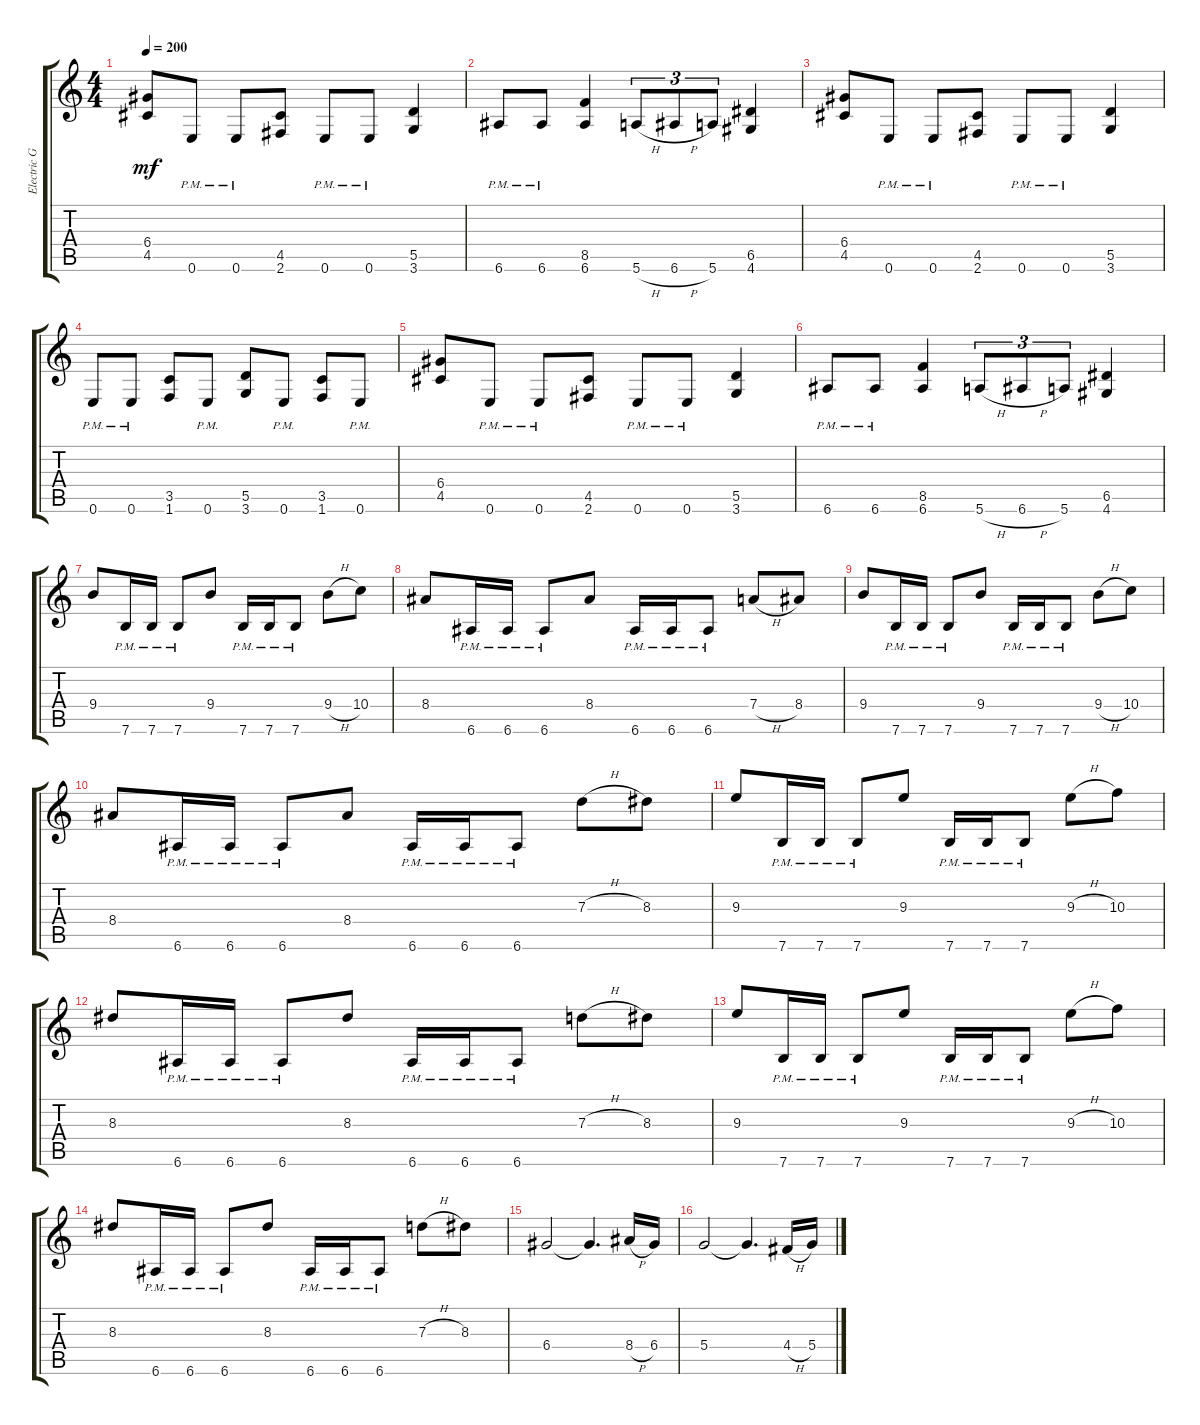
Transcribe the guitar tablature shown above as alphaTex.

\track ("Electric Guitar" "Electric G") {instrument distortionguitar}
\staff {score tabs}
\tuning (E4 B3 G3 D3 A2 E2) {hide}
\ts (4 4)
\tempo 200
\clef g2
\ks c
(6.4 4.5).8{dy mf} 0.6{pm}.8 0.6{pm}.8 (4.5 2.6).8 0.6{pm}.8 0.6{pm}.8 (5.5 3.6).4 |
6.6{pm}.8 6.6{pm}.8 (8.5 6.6).4 5.6{h}.8{tu (3 2)} 6.6{h}.8{tu (3 2)} 5.6.8{tu (3 2)} (6.5 4.6).4 |
(6.4 4.5).8 0.6{pm}.8 0.6{pm}.8 (4.5 2.6).8 0.6{pm}.8 0.6{pm}.8 (5.5 3.6).4 |
0.6{pm}.8 0.6{pm}.8 (3.5 1.6).8 0.6{pm}.8 (5.5 3.6).8 0.6{pm}.8 (3.5 1.6).8 0.6{pm}.8 |
(6.4 4.5).8 0.6{pm}.8 0.6{pm}.8 (4.5 2.6).8 0.6{pm}.8 0.6{pm}.8 (5.5 3.6).4 |
6.6{pm}.8 6.6{pm}.8 (8.5 6.6).4 5.6{h}.8{tu (3 2)} 6.6{h}.8{tu (3 2)} 5.6.8{tu (3 2)} (6.5 4.6).4 |
9.4.8 7.6{pm}.16 7.6{pm}.16 7.6{pm}.8 9.4.8 7.6{pm}.16 7.6{pm}.16 7.6{pm}.8 9.4{h}.8 10.4.8 |
8.4.8 6.6{pm}.16 6.6{pm}.16 6.6{pm}.8 8.4.8 6.6{pm}.16 6.6{pm}.16 6.6{pm}.8 7.4{h}.8 8.4.8 |
9.4.8 7.6{pm}.16 7.6{pm}.16 7.6{pm}.8 9.4.8 7.6{pm}.16 7.6{pm}.16 7.6{pm}.8 9.4{h}.8 10.4.8 |
8.4.8 6.6{pm}.16 6.6{pm}.16 6.6{pm}.8 8.4.8 6.6{pm}.16 6.6{pm}.16 6.6{pm}.8 7.3{h}.8 8.3.8 |
9.3.8 7.6{pm}.16 7.6{pm}.16 7.6{pm}.8 9.3.8 7.6{pm}.16 7.6{pm}.16 7.6{pm}.8 9.3{h}.8 10.3.8 |
8.3.8 6.6{pm}.16 6.6{pm}.16 6.6{pm}.8 8.3.8 6.6{pm}.16 6.6{pm}.16 6.6{pm}.8 7.3{h}.8 8.3.8 |
9.3.8 7.6{pm}.16 7.6{pm}.16 7.6{pm}.8 9.3.8 7.6{pm}.16 7.6{pm}.16 7.6{pm}.8 9.3{h}.8 10.3.8 |
8.3.8 6.6{pm}.16 6.6{pm}.16 6.6{pm}.8 8.3.8 6.6{pm}.16 6.6{pm}.16 6.6{pm}.8 7.3{h}.8 8.3.8 |
6.4.2 6.4{t}.4{d} 8.4{h}.16 6.4.16 |
5.4.2 5.4{t}.4{d} 4.4{h}.16 5.4.16
